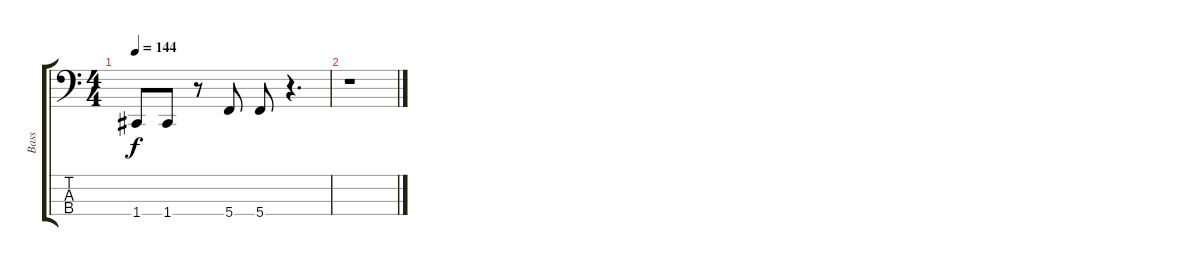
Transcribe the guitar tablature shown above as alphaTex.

\track ("Bass" "Bass") {instrument electricbasspick}
\staff {score tabs}
\tuning (F2 C2 G1 C1) {hide}
\ts (4 4)
\tempo 144
\clef f4
\ks c
1.4.8{dy f} 1.4.8 r.8 5.4.8 5.4.8 r.4{d} |
r.1
